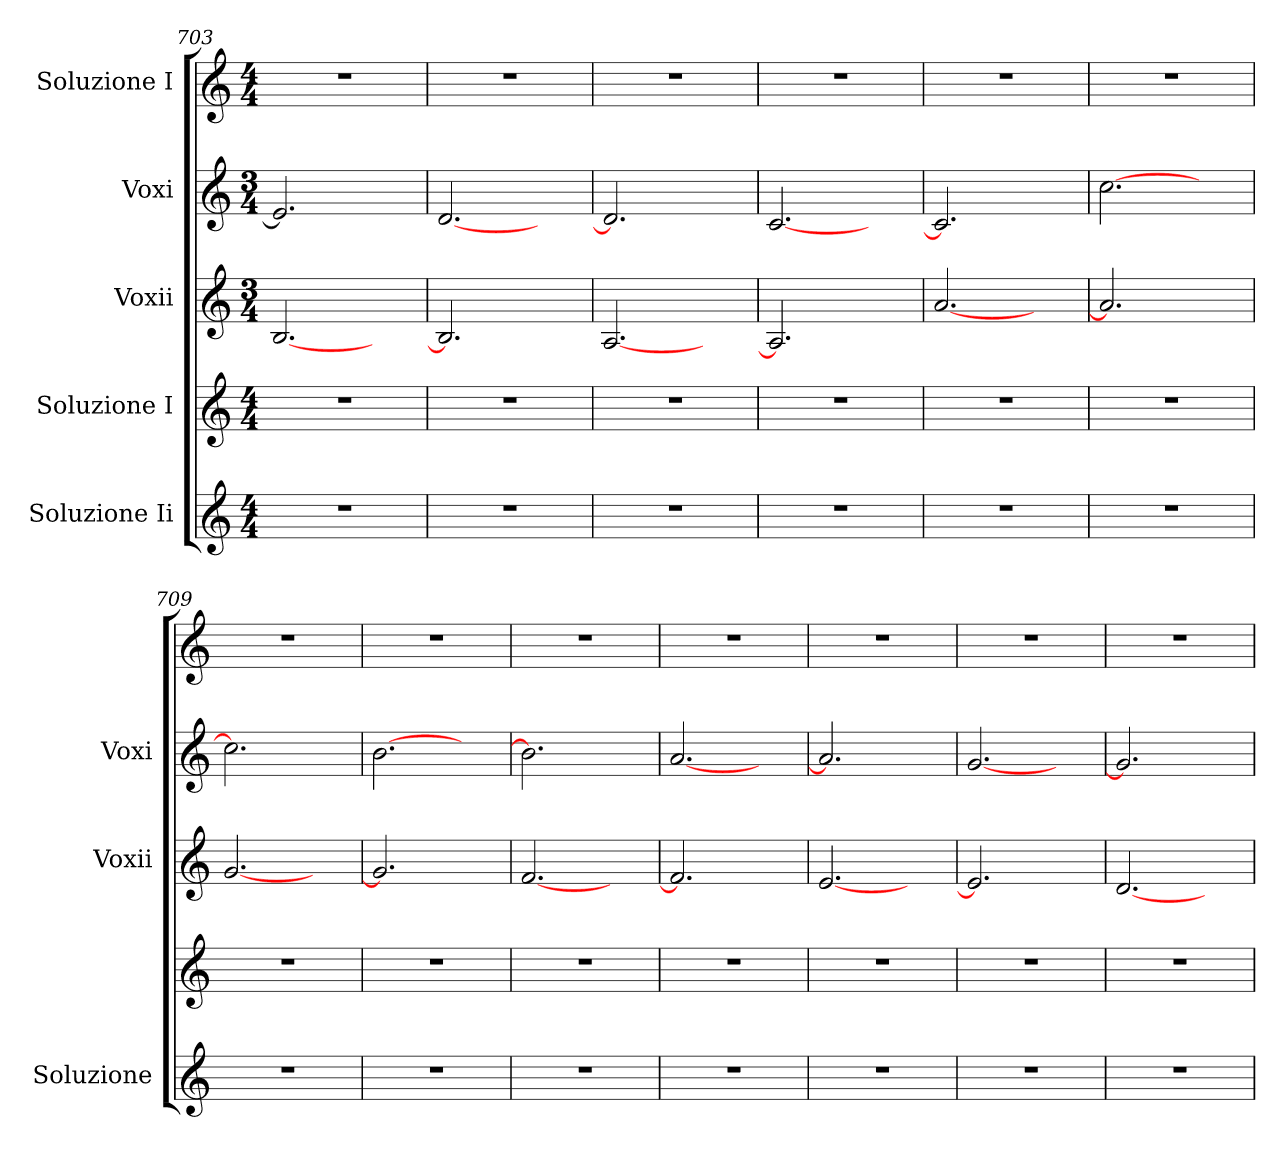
**kern	**kern	**kern	**kern	**kern
*part5	*part4	*part3	*part2	*part1
*staff5	*staff4	*staff3	*staff2	*staff1
*I"Soluzione Ii	*I"Soluzione I	*I"Voxii	*I"Voxi	*I"Soluzione I
*I'Soluzione	*	*I'Voxii	*I'Voxi	*
*clefG2	*clefG2	*clefG2	*clefG2	*clefG2
*k[]	*k[]	*k[]	*k[]	*k[]
*C:	*C:	*C:	*C:	*C:
*M4/4	*M4/4	*M3/4	*M3/4	*M4/4
=703	=703	=703	=703	=703
1r	1r	[<2.B/	2.e/]	1r
.	.	4ryy	4ryy	.
!!LO:LB:g=z
=704	=704	=704	=704	=704
1r	1r	2.B/]	[<2.d/	1r
.	.	4ryy	4ryy	.
=705	=705	=705	=705	=705
1r	1r	[<2.A/	2.d/]	1r
.	.	4ryy	4ryy	.
=706	=706	=706	=706	=706
1r	1r	2.A/]	[<2.c/	1r
.	.	4ryy	4ryy	.
=707	=707	=707	=707	=707
1r	1r	[<2.a/	2.c/]	1r
.	.	4ryy	4ryy	.
=708	=708	=708	=708	=708
1r	1r	2.a/]	[>2.cc\	1r
.	.	4ryy	4ryy	.
=709	=709	=709	=709	=709
1r	1r	[<2.g/	2.cc\]	1r
.	.	4ryy	4ryy	.
=710	=710	=710	=710	=710
1r	1r	2.g/]	[>2.b\	1r
.	.	4ryy	4ryy	.
=711	=711	=711	=711	=711
1r	1r	[<2.f/	2.b\]	1r
.	.	4ryy	4ryy	.
=712	=712	=712	=712	=712
1r	1r	2.f/]	[<2.a/	1r
.	.	4ryy	4ryy	.
=713	=713	=713	=713	=713
1r	1r	[<2.e/	2.a/]	1r
.	.	4ryy	4ryy	.
=714	=714	=714	=714	=714
1r	1r	2.e/]	[<2.g/	1r
.	.	4ryy	4ryy	.
=715	=715	=715	=715	=715
1r	1r	[<2.d/	2.g/]	1r
.	.	4ryy	4ryy	.
=	=	=	=	=
*-	*-	*-	*-	*-
